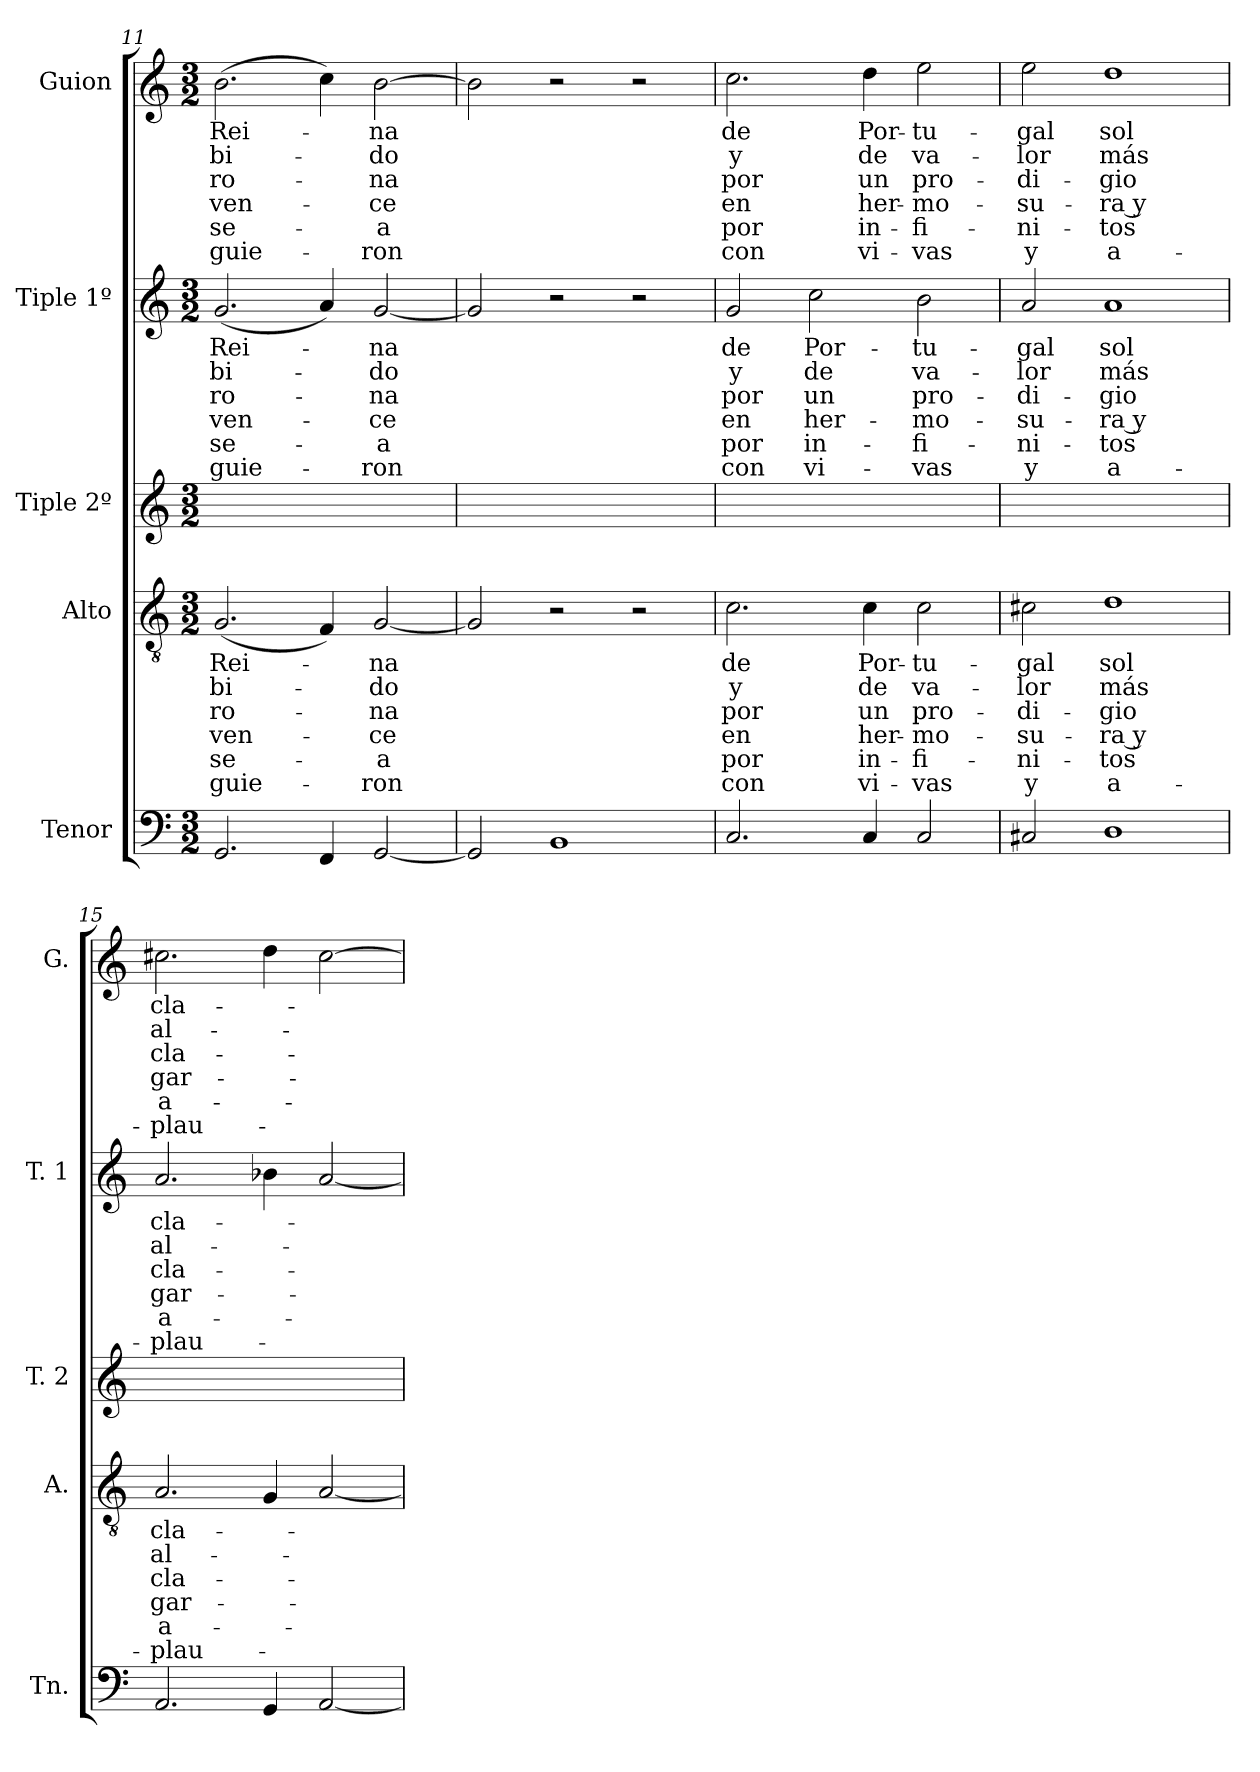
**kern	**kern	**text	**text	**text	**text	**text	**text	**kern	**kern	**text	**text	**text	**text	**text	**text	**kern	**text	**text	**text	**text	**text	**text
*part5	*part4	*part4	*part4	*part4	*part4	*part4	*part4	*part3	*part2	*part2	*part2	*part2	*part2	*part2	*part2	*part1	*part1	*part1	*part1	*part1	*part1	*part1
*staff5	*staff4	*staff4	*staff4	*staff4	*staff4	*staff4	*staff4	*staff3	*staff2	*staff2	*staff2	*staff2	*staff2	*staff2	*staff2	*staff1	*staff1	*staff1	*staff1	*staff1	*staff1	*staff1
*I"Tenor	*I"Alto	*	*	*	*	*	*	*I"Tiple 2º	*I"Tiple 1º	*	*	*	*	*	*	*I"Guion	*	*	*	*	*	*
*I'Tn.	*I'A.	*	*	*	*	*	*	*I'T. 2	*I'T. 1	*	*	*	*	*	*	*I'G.	*	*	*	*	*	*
*clefF4	*clefGv2	*	*	*	*	*	*	*clefG2	*clefG2	*	*	*	*	*	*	*clefG2	*	*	*	*	*	*
*M3/2	*M3/2	*	*	*	*	*	*	*M3/2	*M3/2	*	*	*	*	*	*	*M3/2	*	*	*	*	*	*
=11	=11	=11	=11	=11	=11	=11	=11	=11	=11	=11	=11	=11	=11	=11	=11	=11	=11	=11	=11	=11	=11	=11
2.GG	(2.G	Rei-	-bi-	-ro-	ven-	se-	-guie-	1.ryy	(2.g	Rei-	-bi-	-ro-	ven-	se-	-guie-	(2.b	Rei-	-bi-	-ro-	ven-	se-	-guie-
4FF	4F)	.	.	.	.	.	.	.	4a)	.	.	.	.	.	.	4cc)	.	.	.	.	.	.
[2GG	[2G	-na	-do	-na	-ce	-a	-ron	.	[2g	-na	-do	-na	-ce	-a	-ron	[2b	-na	-do	-na	-ce	-a	-ron
=12	=12	=12	=12	=12	=12	=12	=12	=12	=12	=12	=12	=12	=12	=12	=12	=12	=12	=12	=12	=12	=12	=12
2GG]	2G]	.	.	.	.	.	.	1.ryy	2g]	.	.	.	.	.	.	2b]	.	.	.	.	.	.
1BB	2r	.	.	.	.	.	.	.	2r	.	.	.	.	.	.	2r	.	.	.	.	.	.
.	2r	.	.	.	.	.	.	.	2r	.	.	.	.	.	.	2r	.	.	.	.	.	.
=13	=13	=13	=13	=13	=13	=13	=13	=13	=13	=13	=13	=13	=13	=13	=13	=13	=13	=13	=13	=13	=13	=13
2.C	2.c	de	y	por	en	por	con	1.ryy	2g	de	y	por	en	por	con	2.cc	de	y	por	en	por	con
.	.	.	.	.	.	.	.	.	2cc	Por-	de	un	her-	in-	vi-	.	.	.	.	.	.	.
4C	4c	Por-	de	un	her-	in-	vi-	.	.	.	.	.	.	.	.	4dd	Por-	de	un	her-	in-	vi-
2C	2c	-tu-	va-	pro-	-mo-	-fi-	-vas	.	2b	-tu-	va-	pro-	-mo-	-fi-	-vas	2ee	-tu-	va-	pro-	-mo-	-fi-	-vas
=14	=14	=14	=14	=14	=14	=14	=14	=14	=14	=14	=14	=14	=14	=14	=14	=14	=14	=14	=14	=14	=14	=14
2C#X	2c#X	-gal	-lor	-di-	-su-	-ni-	y	1.ryy	2a	-gal	-lor	-di-	-su-	-ni-	y	2ee	-gal	-lor	-di-	-su-	-ni-	y
1D	1d	sol	más	-gio	-ra y	-tos	a-	.	1a	sol	más	-gio	-ra y	-tos	a-	1dd	sol	más	-gio	-ra y	-tos	a-
=15	=15	=15	=15	=15	=15	=15	=15	=15	=15	=15	=15	=15	=15	=15	=15	=15	=15	=15	=15	=15	=15	=15
2.AA	2.A	cla-	al-	cla-	gar-	a-	-plau-	1.ryy	2.a	cla-	al-	cla-	gar-	a-	-plau-	2.cc#X	cla-	al-	cla-	gar-	a-	-plau-
4GG	4G	.	.	.	.	.	.	.	4b-X	.	.	.	.	.	.	4dd	.	.	.	.	.	.
[2AA	[2A	.	.	.	.	.	.	.	[2a	.	.	.	.	.	.	[2cc#	.	.	.	.	.	.
=	=	=	=	=	=	=	=	=	=	=	=	=	=	=	=	=	=	=	=	=	=	=
*-	*-	*-	*-	*-	*-	*-	*-	*-	*-	*-	*-	*-	*-	*-	*-	*-	*-	*-	*-	*-	*-	*-
